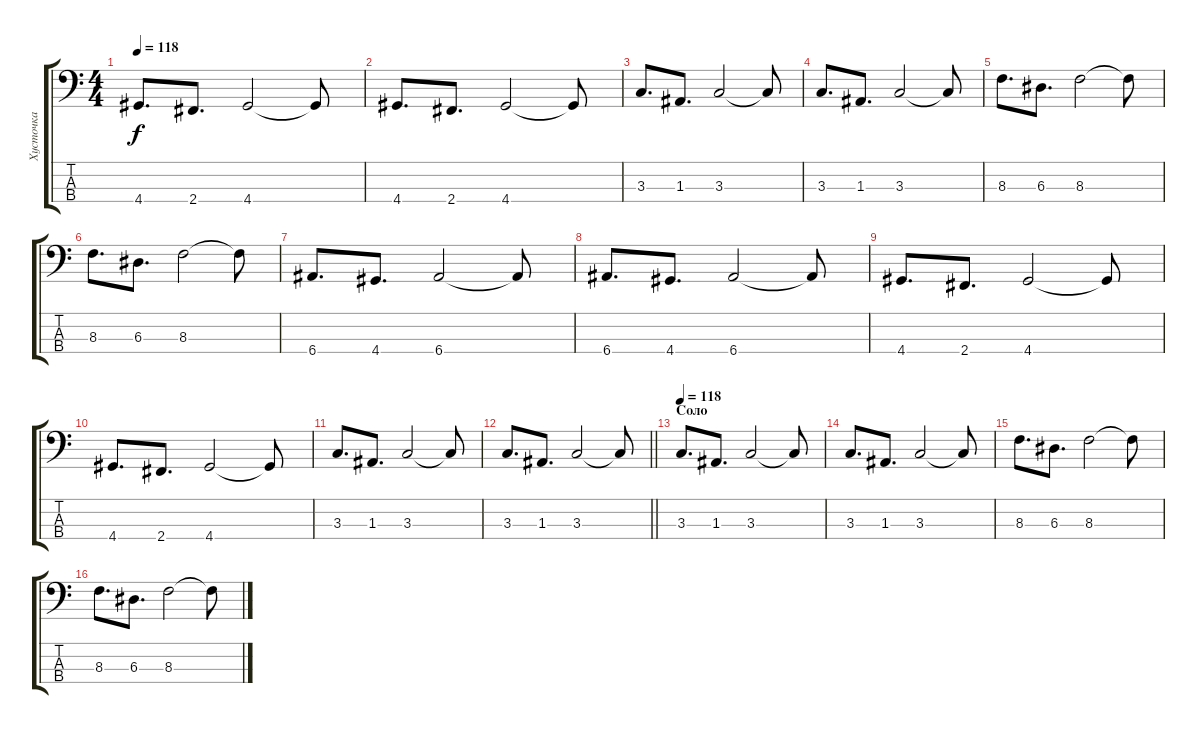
\track ("Хусточка" "Хусточка") {instrument electricbassfinger}
\staff {score tabs}
\tuning (G2 D2 A1 E1) {hide}
\ts (4 4)
\tempo 118
\clef f4
\ks c
4.4.8{d dy f} 2.4.8{d} 4.4.2 4.4{t}.8 |
4.4.8{d} 2.4.8{d} 4.4.2 4.4{t}.8 |
3.3.8{d} 1.3.8{d} 3.3.2 3.3{t}.8 |
3.3.8{d} 1.3.8{d} 3.3.2 3.3{t}.8 |
8.3.8{d} 6.3.8{d} 8.3.2 8.3{t}.8 |
8.3.8{d} 6.3.8{d} 8.3.2 8.3{t}.8 |
6.4.8{d} 4.4.8{d} 6.4.2 6.4{t}.8 |
6.4.8{d} 4.4.8{d} 6.4.2 6.4{t}.8 |
4.4.8{d} 2.4.8{d} 4.4.2 4.4{t}.8 |
4.4.8{d} 2.4.8{d} 4.4.2 4.4{t}.8 |
3.3.8{d} 1.3.8{d} 3.3.2 3.3{t}.8 |
\barLineRight lightlight
3.3.8{d} 1.3.8{d} 3.3.2 3.3{t}.8 |
\section ("" "Соло")
\tempo 118
3.3.8{d} 1.3.8{d} 3.3.2 3.3{t}.8 |
3.3.8{d} 1.3.8{d} 3.3.2 3.3{t}.8 |
8.3.8{d} 6.3.8{d} 8.3.2 8.3{t}.8 |
8.3.8{d} 6.3.8{d} 8.3.2 8.3{t}.8
